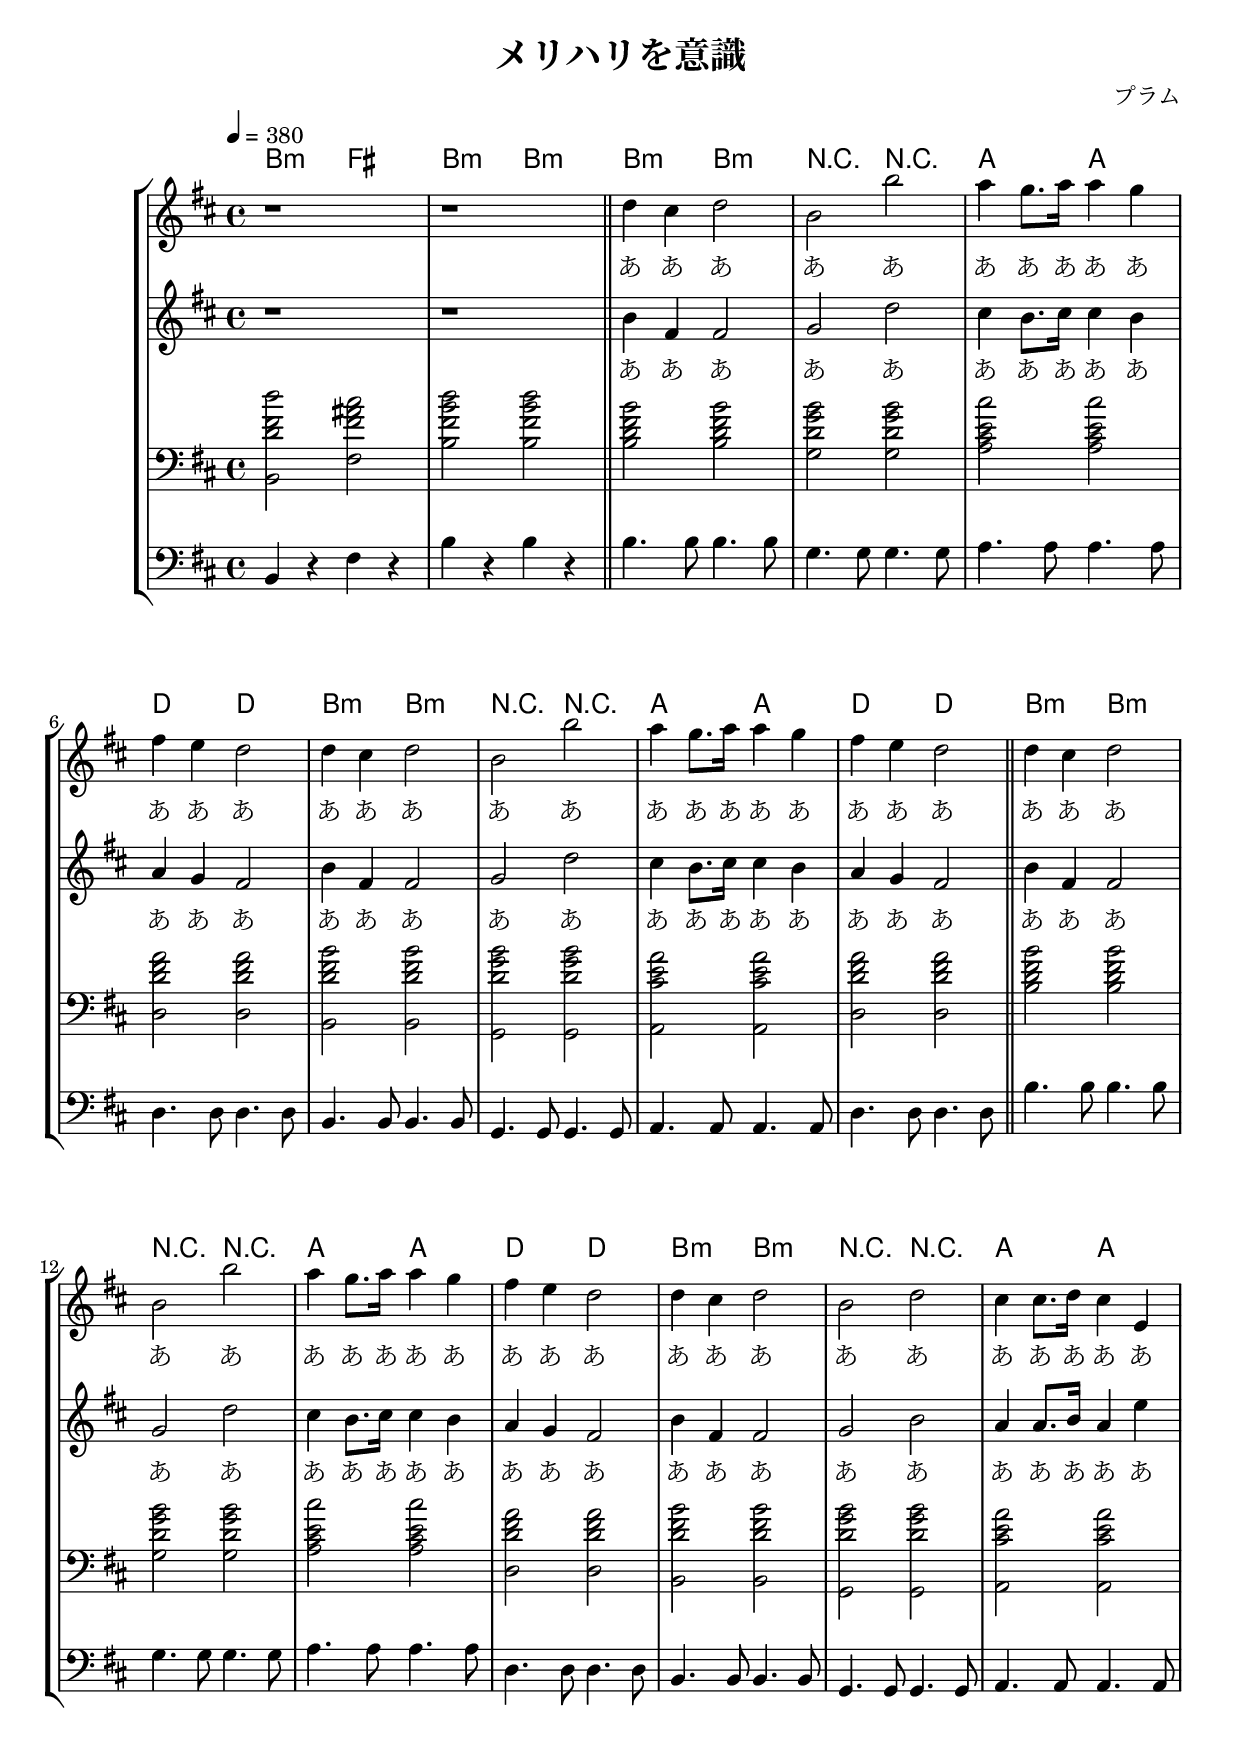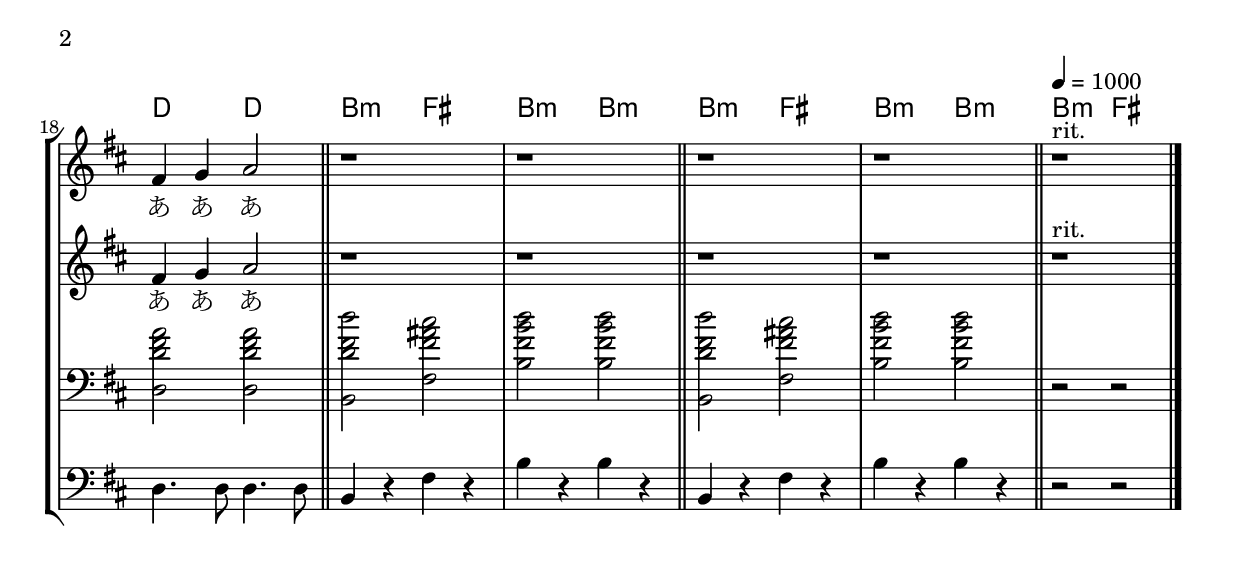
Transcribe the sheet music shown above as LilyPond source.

\version "2.12.1"

\header {
	title = \markup {メリハリを意識}
	composer = \markup \center-column {プラム}
}

harmony = \chordmode {
	b2:m fis b:m b:m 

	b:m b:m r r a a d d b:m b:m r r a a d d 

	b:m b:m r r a a d d b:m b:m r r a a d d 

	b:m fis b:m b:m 

	b:m fis b:m b:m 

	b:m fis 
}

melody = {
	\key d \major
	\tempo 4 = 380
	r1 | r1   
	\set Staff.midiInstrument = #"Electric Grand"
	d''4  cis''4  d''2 
	b'2  b''2 
	a''4  g''8.  a''16  a''4  g''4 
	fis''4  e''4  d''2 
	d''4  cis''4  d''2 
	b'2  b''2 
	a''4  g''8.  a''16  a''4  g''4 
	fis''4  e''4  d''2
	\set Staff.midiInstrument = #"Electric Grand"
	d''4  cis''4  d''2 
	b'2  b''2 
	a''4  g''8.  a''16  a''4  g''4 
	fis''4  e''4  d''2 
	d''4  cis''4  d''2 
	b'2  d''2 
	cis''4  cis''8.  d''16  cis''4  e'4 
	fis'4  g'4  a'2
	r1 | r1   
	r1 | r1   
	\tempo 4 = 1000
	r1^"rit." \bar "|."
}

words = \lyricmode {
	
	あ  あ  あ  あ  あ  あ  あ  あ  あ  あ  あ  あ  あ  あ  あ  あ  あ  あ  あ  あ  あ  あ  あ  あ  あ  あ  
	あ  あ  あ  あ  あ  あ  あ  あ  あ  あ  あ  あ  あ  あ  あ  あ  あ  あ  あ  あ  あ  あ  あ  あ  あ  あ  
	
	
	
}

secondmelody = {
	\key d \major
	\tempo 4 = 380
	r1 | r1   
	\set Staff.midiInstrument = #"Electric Grand"
	b'4  fis'4  fis'2 
	g'2  d''2 
	cis''4  b'8.  cis''16  cis''4  b'4 
	a'4  g'4  fis'2 
	b'4  fis'4  fis'2 
	g'2  d''2 
	cis''4  b'8.  cis''16  cis''4  b'4 
	a'4  g'4  fis'2
	\set Staff.midiInstrument = #"Electric Grand"
	b'4  fis'4  fis'2 
	g'2  d''2 
	cis''4  b'8.  cis''16  cis''4  b'4 
	a'4  g'4  fis'2 
	b'4  fis'4  fis'2 
	g'2  b'2 
	a'4  a'8.  b'16  a'4  e''4 
	fis'4  g'4  a'2
	r1 | r1   
	r1 | r1   
	\tempo 4 = 1000
	r1^"rit." \bar "|."
}

secondwords = \lyricmode {
	
	あ  あ  あ  あ  あ  あ  あ  あ  あ  あ  あ  あ  あ  あ  あ  あ  あ  あ  あ  あ  あ  あ  あ  あ  あ  あ  
	あ  あ  あ  あ  あ  あ  あ  あ  あ  あ  あ  あ  あ  あ  あ  あ  あ  あ  あ  あ  あ  あ  あ  あ  あ  あ  
	
	
	
}

tempochange = {
	\tempo 4 = 380
	r1 | r1 \bar "||"
	\tempo 4 = 380
	r1 | r1 | r1 | r1 | r1 | r1 | r1 | r1 \bar "||"
	\tempo 4 = 380
	r1 | r1 | r1 | r1 | r1 | r1 | r1 | r1 \bar "||"
	\tempo 4 = 380
	r1 | r1 \bar "||"
	\tempo 4 = 380
	r1 | r1 \bar "||"
	\tempo 4 = 1000
	\tempo 4 = 750 r2 \tempo 4 = 666 r2 \bar "|."
}

mainacc = {
	\clef bass
	\set Staff.midiInstrument = #"Pad 5 (bowed)"
	\key d \major
	\tempo 4 = 380
	<b, fis' d' d''>2
	<fis fis' ais' cis''>2
	<b fis' b' d''>2
	<b fis' b' d''>2
	\bar "||"

	\set Staff.midiInstrument = #"Pad 8 (sweep)"
	<b d' fis' b'>2
	<b d' fis' b'>2
	<g d' g' b'>2
	<g d' g' b'>2
	<a cis' e' cis''>2
	<a cis' e' cis''>2
	<d d' fis' a'>2
	<d d' fis' a'>2
	<b, d' fis' b'>2
	<b, d' fis' b'>2
	<g, d' g' b'>2
	<g, d' g' b'>2
	<a, cis' e' a'>2
	<a, cis' e' a'>2
	<d d' fis' a'>2
	<d d' fis' a'>2
	\bar "||"

	\set Staff.midiInstrument = #"Pad 8 (sweep)"
	<b d' fis' b'>2
	<b d' fis' b'>2
	<g d' g' b'>2
	<g d' g' b'>2
	<a cis' e' cis''>2
	<a cis' e' cis''>2
	<d d' fis' a'>2
	<d d' fis' a'>2
	<b, d' fis' b'>2
	<b, d' fis' b'>2
	<g, d' g' b'>2
	<g, d' g' b'>2
	<a, cis' e' a'>2
	<a, cis' e' a'>2
	<d d' fis' a'>2
	<d d' fis' a'>2
	\bar "||"

	\set Staff.midiInstrument = #"Pad 5 (bowed)"
	<b, fis' d' d''>2
	<fis fis' ais' cis''>2
	<b fis' b' d''>2
	<b fis' b' d''>2
	\bar "||"

	\set Staff.midiInstrument = #"Pad 5 (bowed)"
	<b, fis' d' d''>2
	<fis fis' ais' cis''>2
	<b fis' b' d''>2
	<b fis' b' d''>2
	\bar "||"

	\set Staff.midiInstrument = #"Acoustic grand"
	\tempo 4 = 1000
	r2
	r2
	\bar "|."
}

subacc = {
	\clef bass
	\set Staff.midiInstrument = #"Lead 2 (sawtooth)"
	\key d \major
	\tempo 4 = 380
	b,4 r4
	fis4 r4
	b4 r4
	b4 r4
	\bar "||"

	\set Staff.midiInstrument = #"Lead 1 (square)"
	b4.b8
	b4.b8
	g4.g8
	g4.g8
	a4.a8
	a4.a8
	d4.d8
	d4.d8
	b,4.b,8
	b,4.b,8
	g,4.g,8
	g,4.g,8
	a,4.a,8
	a,4.a,8
	d4.d8
	d4.d8
	\bar "||"

	\set Staff.midiInstrument = #"Lead 1 (square)"
	b4.b8
	b4.b8
	g4.g8
	g4.g8
	a4.a8
	a4.a8
	d4.d8
	d4.d8
	b,4.b,8
	b,4.b,8
	g,4.g,8
	g,4.g,8
	a,4.a,8
	a,4.a,8
	d4.d8
	d4.d8
	\bar "||"

	\set Staff.midiInstrument = #"Lead 2 (sawtooth)"
	b,4 r4
	fis4 r4
	b4 r4
	b4 r4
	\bar "||"

	\set Staff.midiInstrument = #"Lead 2 (sawtooth)"
	b,4 r4
	fis4 r4
	b4 r4
	b4 r4
	\bar "||"

	\set Staff.midiInstrument = #"Acoustic grand"
	\tempo 4 = 1000
	r2
	r2
	\bar "|."
}

percA = {
	\drummode {
	r1 |r1 \bar "||"
	r1 |r1 |r1 |r1 |r1 |r1 |r1 |r1 \bar "||"
	r1 |r1 |r1 |r1 |r1 |r1 |r1 |r1 \bar "||"
	r1 |r1 \bar "||"
	r1 |r1 \bar "||"
	r1 \bar "|."
	}
}

percB = {
	\drummode {
	r1 |r1 \bar "||"
	r1 |r1 |r1 |r1 |r1 |r1 |r1 |r1 \bar "||"
	r1 |r1 |r1 |r1 |r1 |r1 |r1 |r1 \bar "||"
	r1 |r1 \bar "||"
	r1 |r1 \bar "||"
	r1 \bar "|."
	}
}

percC = {
	\drummode {
	r1 |r1 \bar "||"
	r1 |r1 |r1 |r1 |r1 |r1 |r1 |r1 \bar "||"
	r1 |r1 |r1 |r1 |r1 |r1 |r1 |r1 \bar "||"
	r1 |r1 \bar "||"
	r1 |r1 \bar "||"
	r1 \bar "|."
	}
}

percD = {
	\drummode {
	r1 |r1 \bar "||"
	r1 |r1 |r1 |r1 |r1 |r1 |r1 |r1 \bar "||"
	r1 |r1 |r1 |r1 |r1 |r1 |r1 |r1 \bar "||"
	r1 |r1 \bar "||"
	r1 |r1 \bar "||"
	r1 \bar "|."
	}
}

percE = {
	\drummode {
	r1 |r1 \bar "||"
	r1 |r1 |r1 |r1 |r1 |r1 |r1 |r1 \bar "||"
	r1 |r1 |r1 |r1 |r1 |r1 |r1 |r1 \bar "||"
	r1 |r1 \bar "||"
	r1 |r1 \bar "||"
	r1 \bar "|."
	}
}

\score {
	<<
		\new StaffGroup <<
			\new ChordNames {\harmony}
			\new Voice = "melody" {\melody}
			\new Lyrics \lyricsto "melody" \words
			\new Voice = "secondmelody" {\secondmelody}
			\new Lyrics \lyricsto "secondmelody" \secondwords
			\new Staff = "mainacc" {\mainacc}
			\new Staff = "subacc" {\subacc}
		>>
	>>
	\layout { }
}
